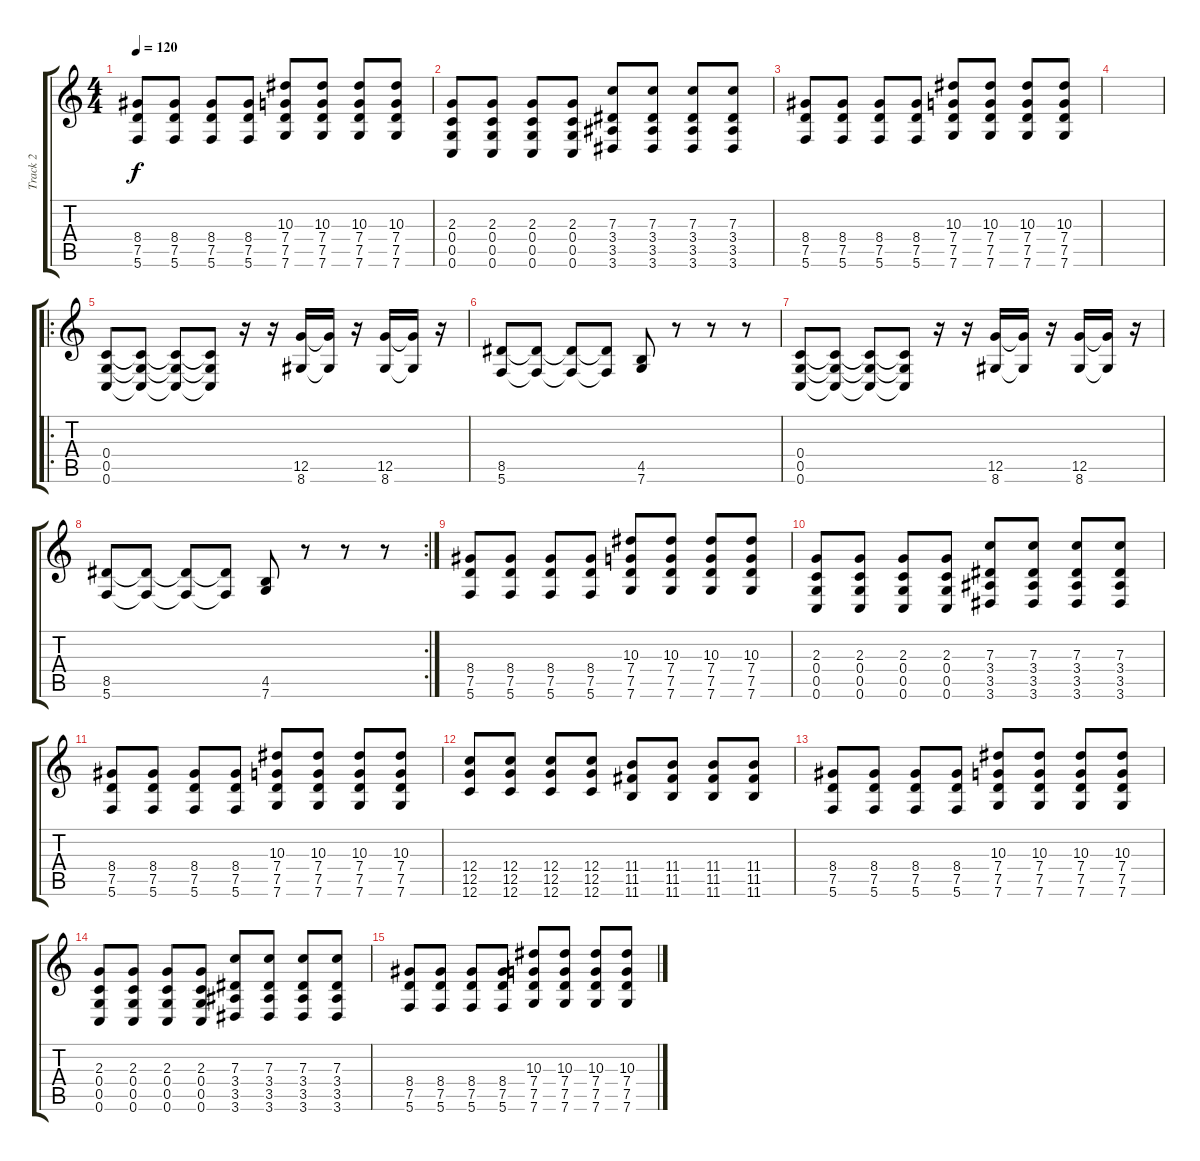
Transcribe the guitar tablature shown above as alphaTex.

\track ("Track 2" "Track 2") {instrument distortionguitar}
\staff {score tabs}
\tuning (D4 A3 F3 C3 G2 C2) {hide}
\ts (4 4)
\tempo 120
\clef g2
\ks c
(8.4 7.5 5.6).8{dy f} (8.4 7.5 5.6).8 (8.4 7.5 5.6).8 (8.4 7.5 5.6).8 (10.3 7.4 7.5 7.6).8 (10.3 7.4 7.5 7.6).8 (10.3 7.4 7.5 7.6).8 (10.3 7.4 7.5 7.6).8 |
(2.3 0.4 0.5 0.6).8 (2.3 0.4 0.5 0.6).8 (2.3 0.4 0.5 0.6).8 (2.3 0.4 0.5 0.6).8 (7.3 3.4 3.5 3.6).8 (7.3 3.4 3.5 3.6).8 (7.3 3.4 3.5 3.6).8 (7.3 3.4 3.5 3.6).8 |
(8.4 7.5 5.6).8 (8.4 7.5 5.6).8 (8.4 7.5 5.6).8 (8.4 7.5 5.6).8 (10.3 7.4 7.5 7.6).8 (10.3 7.4 7.5 7.6).8 (10.3 7.4 7.5 7.6).8 (10.3 7.4 7.5 7.6).8 |
|
\ro
(0.4 0.5 0.6).8 (0.4{t} 0.5{t} 0.6{t}).8 (0.4{t} 0.5{t} 0.6{t}).8 (0.4{t} 0.5{t} 0.6{t}).8 r.16 r.16 (12.5 8.6).16 (12.5{t} 8.6{t}).16 r.16 (12.5 8.6).16 (12.5{t} 8.6{t}).16 r.16 |
(8.5 5.6).8 (8.5{t} 5.6{t}).8 (8.5{t} 5.6{t}).8 (8.5{t} 5.6{t}).8 (4.5 7.6).8 r.8 r.8 r.8 |
(0.4 0.5 0.6).8 (0.4{t} 0.5{t} 0.6{t}).8 (0.4{t} 0.5{t} 0.6{t}).8 (0.4{t} 0.5{t} 0.6{t}).8 r.16 r.16 (12.5 8.6).16 (12.5{t} 8.6{t}).16 r.16 (12.5 8.6).16 (12.5{t} 8.6{t}).16 r.16 |
\rc 2
(8.5 5.6).8 (8.5{t} 5.6{t}).8 (8.5{t} 5.6{t}).8 (8.5{t} 5.6{t}).8 (4.5 7.6).8 r.8 r.8 r.8 |
(8.4 7.5 5.6).8 (8.4 7.5 5.6).8 (8.4 7.5 5.6).8 (8.4 7.5 5.6).8 (10.3 7.4 7.5 7.6).8 (10.3 7.4 7.5 7.6).8 (10.3 7.4 7.5 7.6).8 (10.3 7.4 7.5 7.6).8 |
(2.3 0.4 0.5 0.6).8 (2.3 0.4 0.5 0.6).8 (2.3 0.4 0.5 0.6).8 (2.3 0.4 0.5 0.6).8 (7.3 3.4 3.5 3.6).8 (7.3 3.4 3.5 3.6).8 (7.3 3.4 3.5 3.6).8 (7.3 3.4 3.5 3.6).8 |
(8.4 7.5 5.6).8 (8.4 7.5 5.6).8 (8.4 7.5 5.6).8 (8.4 7.5 5.6).8 (10.3 7.4 7.5 7.6).8 (10.3 7.4 7.5 7.6).8 (10.3 7.4 7.5 7.6).8 (10.3 7.4 7.5 7.6).8 |
(12.4 12.5 12.6).8 (12.4 12.5 12.6).8 (12.4 12.5 12.6).8 (12.4 12.5 12.6).8 (11.4 11.5 11.6).8 (11.4 11.5 11.6).8 (11.4 11.5 11.6).8 (11.4 11.5 11.6).8 |
(8.4 7.5 5.6).8 (8.4 7.5 5.6).8 (8.4 7.5 5.6).8 (8.4 7.5 5.6).8 (10.3 7.4 7.5 7.6).8 (10.3 7.4 7.5 7.6).8 (10.3 7.4 7.5 7.6).8 (10.3 7.4 7.5 7.6).8 |
(2.3 0.4 0.5 0.6).8 (2.3 0.4 0.5 0.6).8 (2.3 0.4 0.5 0.6).8 (2.3 0.4 0.5 0.6).8 (7.3 3.4 3.5 3.6).8 (7.3 3.4 3.5 3.6).8 (7.3 3.4 3.5 3.6).8 (7.3 3.4 3.5 3.6).8 |
(8.4 7.5 5.6).8 (8.4 7.5 5.6).8 (8.4 7.5 5.6).8 (8.4 7.5 5.6).8 (10.3 7.4 7.5 7.6).8 (10.3 7.4 7.5 7.6).8 (10.3 7.4 7.5 7.6).8 (10.3 7.4 7.5 7.6).8
